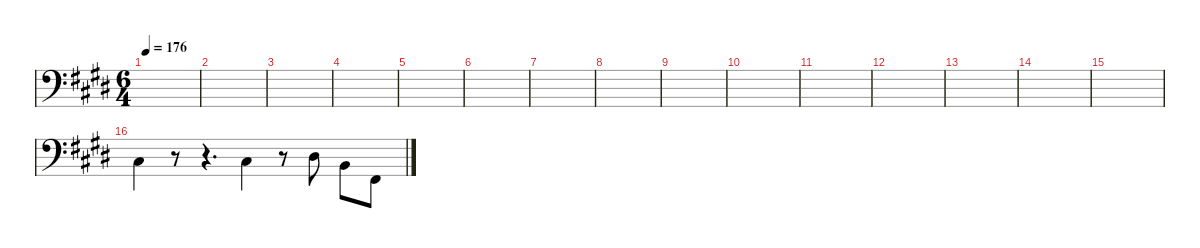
\defaultSystemsLayout 4
\hideDynamics
\bracketExtendMode nobrackets
\singleTrackTrackNamePolicy hidden
\multiTrackTrackNamePolicy hidden
\firstSystemTrackNameMode fullname
\firstSystemTrackNameOrientation horizontal
\otherSystemsTrackNameOrientation horizontal
\track ("Bassoon" "bsn.") {instrument bassoon}
\staff {score}
\tuning (E4 B3 G3 D3 A2 E2)
\ts (6 4)
\tempo 176
\clef f4
\ks e
|
|
|
|
|
|
|
|
|
|
|
|
|
|
|
4.5{acc #}.4{beam Down} r.8{beam Down} r.4{d beam Down} 4.5{acc #}.4{dy mf beam Down} r.8{beam Down} 1.4{acc #}.8{beam Down} 2.5{acc forcenatural}.8{beam Down} 2.6{acc #}.8{beam Down}
